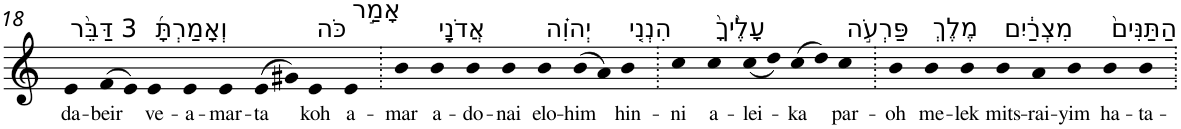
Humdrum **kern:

**kern	**text
*part1	*part1
*staff1	*staff1
*I"Piano	*
*I'Pno	*
!!LO:PB:g=z
*clefG2	*
*k[]	*
=18	=18
!LO:TX:a:t=3 דַּבֵּ֨ר	!
!	!LO:LY:b
4e	da-
!	!LO:LY:b
(>8f	-beir
8e)	.
!LO:TX:a:t=וְאָמַרְתָּ֜	!
!	!LO:LY:b
4e	ve-
!	!LO:LY:b
4e	-a-
!	!LO:LY:b
4e	-mar-
!	!LO:LY:b
(>8e	-ta
8g#X)	.
!LO:TX:a:t=כֹּה	!
!	!LO:LY:b
4e	koh
!LO:TX:a:t=אָמַ֣ר	!
!	!LO:LY:b
4e	a-
=19.	=19.
!	!LO:LY:b
4b	-mar
!LO:TX:a:t=אֲדֹנָ֣י	!
!	!LO:LY:b
4b	a-
!	!LO:LY:b
4b	-do-
!	!LO:LY:b
4b	-nai
!LO:TX:a:t=יְהוִ֗ה	!
!	!LO:LY:b
4b	elo-
!	!LO:LY:b
(>8b	-him
8a)	.
!LO:TX:a:t=הִנְנִ֤י	!
!	!LO:LY:b
4b	hin-
=20.	=20.
!	!LO:LY:b
4cc	-ni
!LO:TX:a:t=עָלֶ֙יךָ֙	!
!	!LO:LY:b
4cc	a-
!	!LO:LY:b
(<8cc	-lei-
8dd)	.
!	!LO:LY:b
(>8cc	-ka
8dd)	.
!LO:TX:a:t=פַּרְעֹ֣ה	!
!	!LO:LY:b
4cc	par-
=21.	=21.
!	!LO:LY:b
4b	-oh
!LO:TX:a:t=מֶלֶךְ	!
!	!LO:LY:b
4b	me-
!	!LO:LY:b
4b	-lek
!LO:TX:a:t=מִצְרַ֔יִם	!
!	!LO:LY:b
4b	mits-
!	!LO:LY:b
4a	-rai-
!	!LO:LY:b
4b	-yim
!LO:TX:a:t=הַתַּנִּים֙	!
!	!LO:LY:b
4b	ha-
!	!LO:LY:b
4b	-ta-
=.	=.
*-	*-
